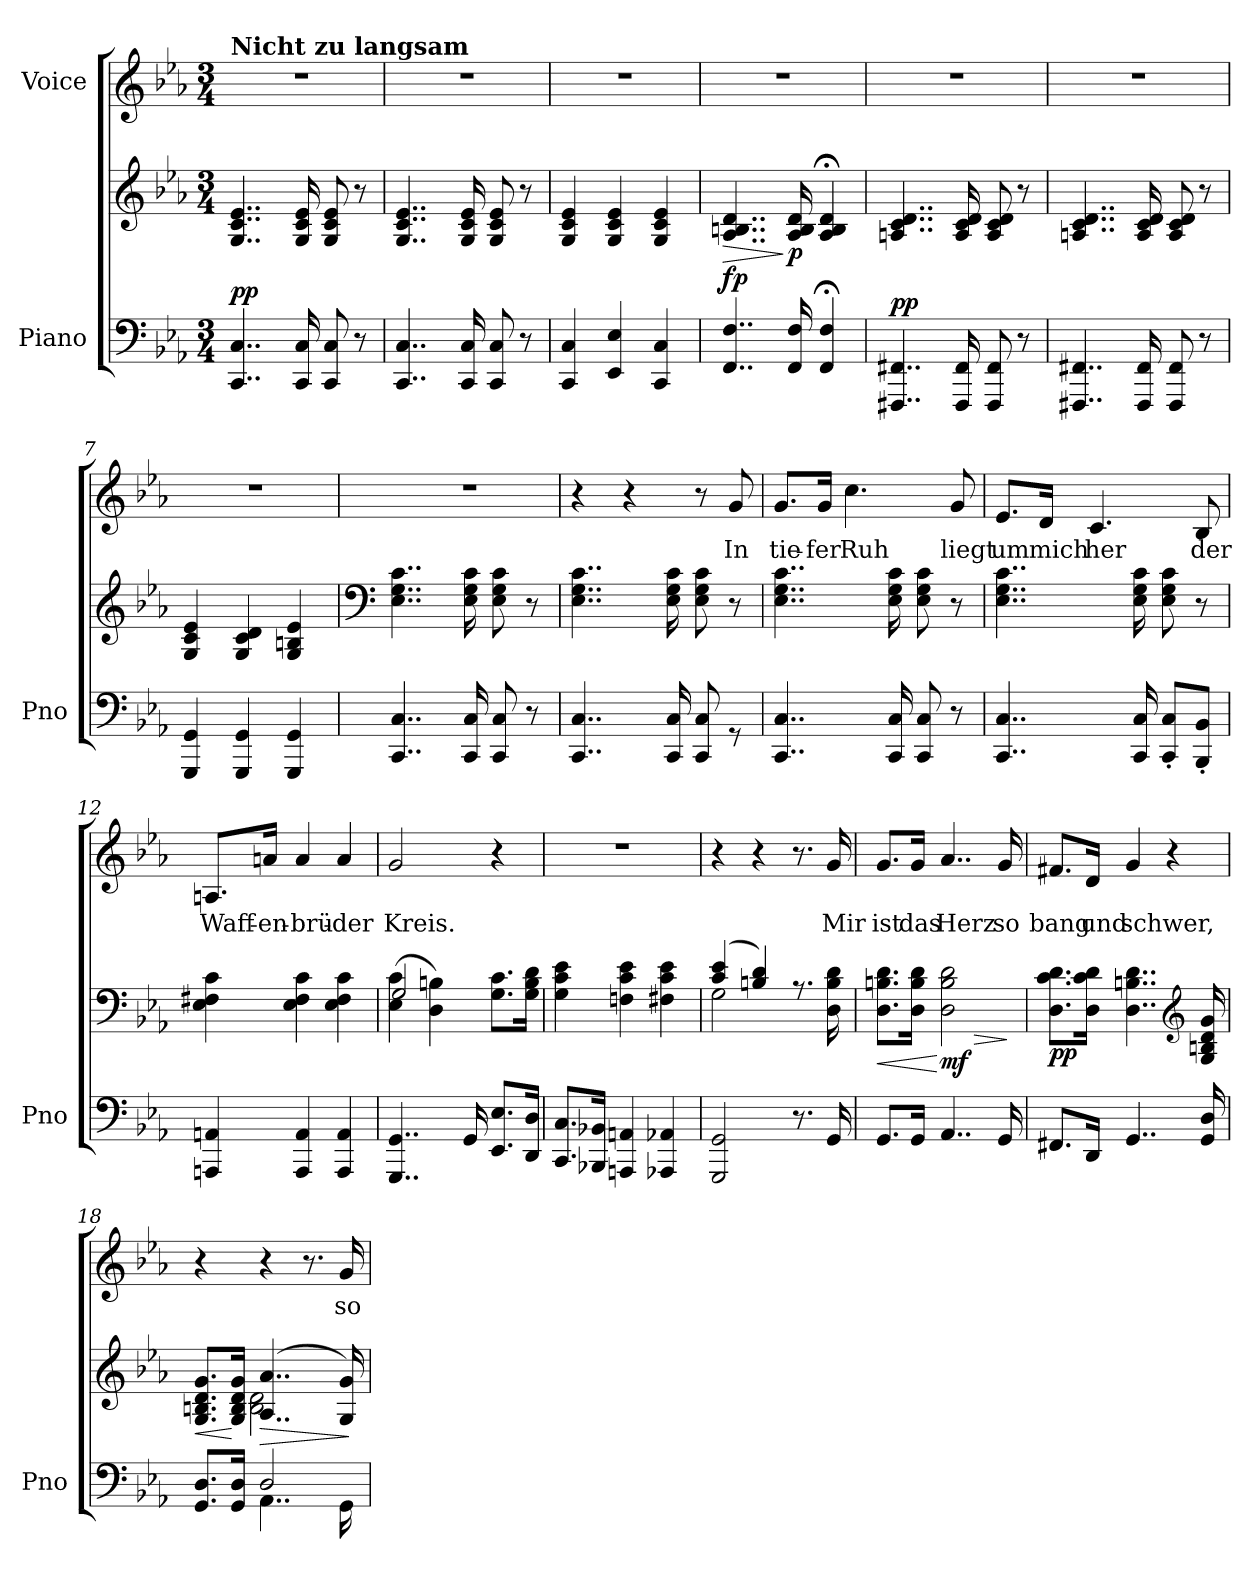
**kern	**kern	**dynam	**kern	**text
*part2	*part2	*part2	*part1	*part1
*staff3	*staff2	*staff2/3	*staff1	*staff1
*I"Piano	*	*	*I"Voice	*
*I'Pno	*	*	*	*
*clefF4	*clefG2	*	*clefG2	*
*k[b-e-a-]	*k[b-e-a-]	*	*k[b-e-a-]	*
*M3/4	*M3/4	*	*M3/4	*
=1	=1	=1	=1	=1
!	!	!	!LO:TX:a:B:t=Nicht zu langsam	!
!	!	!LO:DY:a=2	!	!
4..CC/ 4..C/	4..G/ 4..c/ 4..e-/	pp	2.r	.
16CC/ 16C/	16G/ 16c/ 16e-/	.	.	.
8CC/ 8C/	8G/ 8c/ 8e-/	.	.	.
8r	8r	.	.	.
=2	=2	=2	=2	=2
4..CC/ 4..C/	4..G/ 4..c/ 4..e-/	.	2.r	.
16CC/ 16C/	16G/ 16c/ 16e-/	.	.	.
8CC/ 8C/	8G/ 8c/ 8e-/	.	.	.
8r	8r	.	.	.
=3	=3	=3	=3	=3
4CC/ 4C/	4G/ 4c/ 4e-/	.	2.r	.
4EE-/ 4E-/	4G/ 4c/ 4e-/	.	.	.
4CC/ 4C/	4G/ 4c/ 4e-/	.	.	.
=4	=4	=4	=4	=4
!	!	!LO:HP:b	!	!
!	!	!LO:DY:n=1:a=2	!	!
4..FF/ 4..F/	4..A-/ 4..Bn/ 4..d/	> fp	2.r	.
!	!	!LO:DY:n=2:b	!	!
16FF/ 16F/	16A-/ 16B/ 16d/	] p	.	.
4FF/; 4F/;	4A-/;< 4B/;< 4d/;<	.	.	.
=5	=5	=5	=5	=5
!	!	!LO:DY:a=2	!	!
4..FFF#X/ 4..FF#X/	4..An/ 4..c/ 4..d/	pp	2.r	.
16FFF#/ 16FF#/	16A/ 16c/ 16d/	.	.	.
8FFF#/ 8FF#/	8A/ 8c/ 8d/	.	.	.
8r	8r	.	.	.
!!LO:LB:g=z
=6	=6	=6	=6	=6
4..FFF#X/ 4..FF#X/	4..An/ 4..c/ 4..d/	.	2.r	.
16FFF#/ 16FF#/	16A/ 16c/ 16d/	.	.	.
8FFF#/ 8FF#/	8A/ 8c/ 8d/	.	.	.
8r	8r	.	.	.
=7	=7	=7	=7	=7
4GGG/ 4GG/	4G/ 4c/ 4e-/	.	2.r	.
4GGG/ 4GG/	4G/ 4c/ 4d/	.	.	.
4GGG/ 4GG/	4G/ 4Bn/ 4e-/	.	.	.
=8	=8	=8	=8	=8
*	*clefF4	*	*	*
4..CC/ 4..C/	4..E-\ 4..G\ 4..c\	.	2.r	.
16CC/ 16C/	16E-\ 16G\ 16c\	.	.	.
8CC/ 8C/	8E-\ 8G\ 8c\	.	.	.
8r	8r	.	.	.
=9	=9	=9	=9	=9
4..CC/ 4..C/	4..E-\ 4..G\ 4..c\	.	4r	.
.	.	.	4r	.
16CC/ 16C/	16E-\ 16G\ 16c\	.	.	.
8CC/ 8C/	8E-\ 8G\ 8c\	.	8r	.
!	!	!	!	!LO:LY:b
8rGG	8r	.	8g/	In
=10	=10	=10	=10	=10
!	!	!	!	!LO:LY:b
4..CC/ 4..C/	4..E-\ 4..G\ 4..c\	.	8.g/L	tie-
!	!	!	!	!LO:LY:b
.	.	.	16g/Jk	-fer
!	!	!	!	!LO:LY:b
.	.	.	4.cc\	Ruh
16CC/ 16C/	16E-\ 16G\ 16c\	.	.	.
8CC/ 8C/	8E-\ 8G\ 8c\	.	.	.
!	!	!	!	!LO:LY:b
8r	8r	.	8g/	liegt
=11	=11	=11	=11	=11
!	!	!	!	!LO:LY:b
4..CC/ 4..C/	4..E-\ 4..G\ 4..c\	.	8.e-/L	um
!	!	!	!	!LO:LY:b
.	.	.	16d/Jk	mich
!	!	!	!	!LO:LY:b
.	.	.	4.c/	her
16CC/ 16C/	16E-\ 16G\ 16c\	.	.	.
8CC/' 8C/'L	8E-\ 8G\ 8c\	.	.	.
!	!	!	!	!LO:LY:b
8BBB-/' 8BB-/'J	8r	.	8B-/	der
!!LO:LB:g=z
=12	=12	=12	=12	=12
!	!	!	!	!LO:LY:b
4AAAn/ 4AAn/	4E-\ 4F#X\ 4c\	.	8.An/L	Waff-
!	!	!	!	!LO:LY:b
.	.	.	16an/Jk	-en-
!	!	!	!	!LO:LY:b
4AAA/ 4AA/	4E-\ 4F#\ 4c\	.	4a/	-brü-
!	!	!	!	!LO:LY:b
4AAA/ 4AA/	4E-\ 4F#\ 4c\	.	4a/	-der
=13	=13	=13	=13	=13
*	*^	*	*	*
!	!	!	!	!	!LO:LY:b
4..GGG/ 4..GG/	(>4E-\ 4c\	2G/	.	2g/	Kreis.
.	4D\ 4Bn\)	.	.	.	.
16GG/	.	.	.	.	.
8.EE-/ 8.E-/L	8.G\ 8.c\L	4ryy	.	4r	.
16DD/ 16D/Jk	16G\ 16B\ 16d\Jk	.	.	.	.
*	*v	*v	*	*	*
=14	=14	=14	=14	=14
8.CC/ 8.C/L	4G\ 4c\ 4e-\	.	2.r	.
16BBB-X/ 16BB-X/Jk	.	.	.	.
4AAAn/ 4AAn/	4Fn\ 4c\ 4e-\	.	.	.
4AAA-X/ 4AA-X/	4F#X\ 4c\ 4e-\	.	.	.
=15	=15	=15	=15	=15
*	*^	*	*	*
2GGG/ 2GG/	(>4c/ 4e-/	2G\	.	4r	.
.	4Bn/ 4d/)	.	.	4r	.
8.r	4rFyy	8.rA	.	8.r	.
!	!	!	!	!	!LO:LY:b
16GG/	.	16D\ 16B\ 16d\	.	16g/	Mir
=16	=16	=16	=16	=16	=16
!	!	!	!LO:HP:b	!	!LO:LY:b
*	*v	*v	*	*	*
8.GG/L	8.D\ 8.Bn\ 8.d\L	<	8.g/L	ist
!	!	!	!	!LO:LY:b
16GG/Jk	16D\ 16B\ 16d\Jk	.	16g/Jk	das
!	!	!LO:HP:n=1:b	!	!LO:LY:b
!	!	!LO:DY:n=1:b	!	!
4..AA-/	2D\ 2B\ 2d\	[ > mf	4..a-/	Herz
!	!	!	!	!LO:LY:b
16GG/	.	.	16g/	so
.	.	]	.	.
!!LO:LB:g=z
=17	=17	=17	=17	=17
!	!	!LO:DY:b	!	!LO:LY:b
8.FF#X/L	8.D\ 8.c\ 8.d\L	pp	8.f#X/L	bang
!	!	!	!	!LO:LY:b
16DD/Jk	16D\ 16c\ 16d\Jk	.	16d/Jk	und
!	!	!	!	!LO:LY:b
4..GG/	4..D\ 4..Bn\ 4..d\	.	4g/	schwer,
.	.	.	4r	.
*	*clefG2	*	*	*
16GG/ 16D/	16G/ 16Bn/ 16d/ 16g/	.	.	.
=18	=18	=18	=18	=18
*^	*	*	*	*
!	!	!	!LO:HP:b	!	!
*	*	*^	*	*	*
8.GG/ 8.D/L	4ryy	8.G/ 8.Bn/ 8.d/ 8.g/L	4rFyy	<	4r	.
16GG/ 16D/Jk	.	16G/ 16B/ 16d/ 16g/Jk	.	[	.	.
!	!	!	!	!LO:HP:b	!	!
2D/	4..AA-\	(>4..A-/ 4..a-/	2B\ 2d\	>	4r	.
.	.	.	.	.	8.r	.
!	!	!	!	!	!	!LO:LY:b
.	16GG\	16G/ 16g/)	.	.	16g/	so
*v	*v	*	*	*	*	*
*	*v	*v	*	*	*
.	.	]	.	.
=	=	=	=	=
*-	*-	*-	*-	*-
